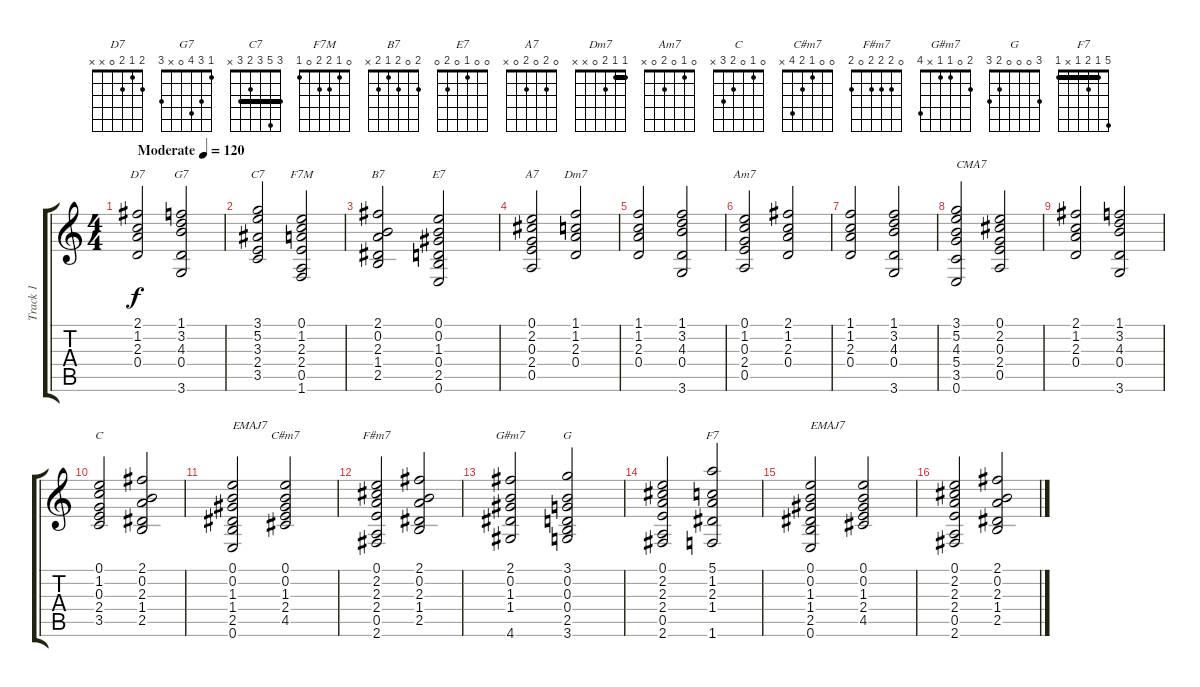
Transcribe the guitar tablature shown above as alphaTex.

\track ("Track 1" "Track 1") {instrument acousticguitarsteel}
\staff {score tabs}
\tuning (E4 B3 G3 D3 A2 E2) {hide}
\chord ("D7" 2 1 2 0 x x)
\chord ("G7" 1 3 4 0 x 3)
\chord ("C7" 3 5 3 2 3 x) {barre 3}
\chord ("F7M" 0 1 2 2 0 1)
\chord ("B7" 2 0 2 1 2 x)
\chord ("E7" 0 0 1 0 2 0)
\chord ("A7" 0 2 0 2 0 x)
\chord ("Dm7" 1 1 2 0 x x) {barre 1}
\chord ("Am7" 0 1 0 2 0 x)
\chord ("C" 0 1 0 2 3 x)
\chord ("C#m7" 0 0 1 2 4 x)
\chord ("F#m7" 0 2 2 2 0 2)
\chord ("G#m7" 2 0 1 1 x 4)
\chord ("G" 3 0 0 0 2 3)
\chord ("F7" 5 1 2 1 x 1) {barre 1}
\ts (4 4)
\tempo (120 "Moderate")
\clef g2
\ks c
(2.1 1.2 2.3 0.4).2{ch "D7" dy f instrument acousticguitarsteel} (1.1 3.2 4.3 0.4 3.6).2{ch "G7"} |
(3.1 5.2 3.3 2.4 3.5).2{ch "C7"} (0.1 1.2 2.3 2.4 0.5 1.6).2{ch "F7M"} |
(2.1 0.2 2.3 1.4 2.5).2{ch "B7"} (0.1 0.2 1.3 0.4 2.5 0.6).2{ch "E7"} |
(0.1 2.2 0.3 2.4 0.5).2{ch "A7"} (1.1 1.2 2.3 0.4).2{ch "Dm7"} |
(1.1 1.2 2.3 0.4).2 (1.1 3.2 4.3 0.4 3.6).2 |
(0.1 1.2 0.3 2.4 0.5).2{ch "Am7"} (2.1 1.2 2.3 0.4).2 |
(1.1 1.2 2.3 0.4).2 (1.1 3.2 4.3 0.4 3.6).2 |
(3.1 5.2 4.3 5.4 3.5 0.6).2{txt "CMA7"} (0.1 2.2 0.3 2.4 0.5).2 |
(2.1 1.2 2.3 0.4).2 (1.1 3.2 4.3 0.4 3.6).2 |
(0.1 1.2 0.3 2.4 3.5).2{ch "C"} (2.1 0.2 2.3 1.4 2.5).2 |
(0.1 0.2 1.3 1.4 2.5 0.6).2{txt "EMAJ7"} (0.1 0.2 1.3 2.4 4.5).2{ch "C#m7"} |
(0.1 2.2 2.3 2.4 0.5 2.6).2{ch "F#m7"} (2.1 0.2 2.3 1.4 2.5).2 |
(2.1 0.2 1.3 1.4 4.6).2{ch "G#m7"} (3.1 0.2 0.3 0.4 2.5 3.6).2{ch "G"} |
(0.1 2.2 2.3 2.4 0.5 2.6).2 (5.1 1.2 2.3 1.4 1.6).2{ch "F7"} |
(0.1 0.2 1.3 1.4 2.5 0.6).2{txt "EMAJ7"} (0.1 0.2 1.3 2.4 4.5).2 |
(0.1 2.2 2.3 2.4 0.5 2.6).2 (2.1 0.2 2.3 1.4 2.5).2
